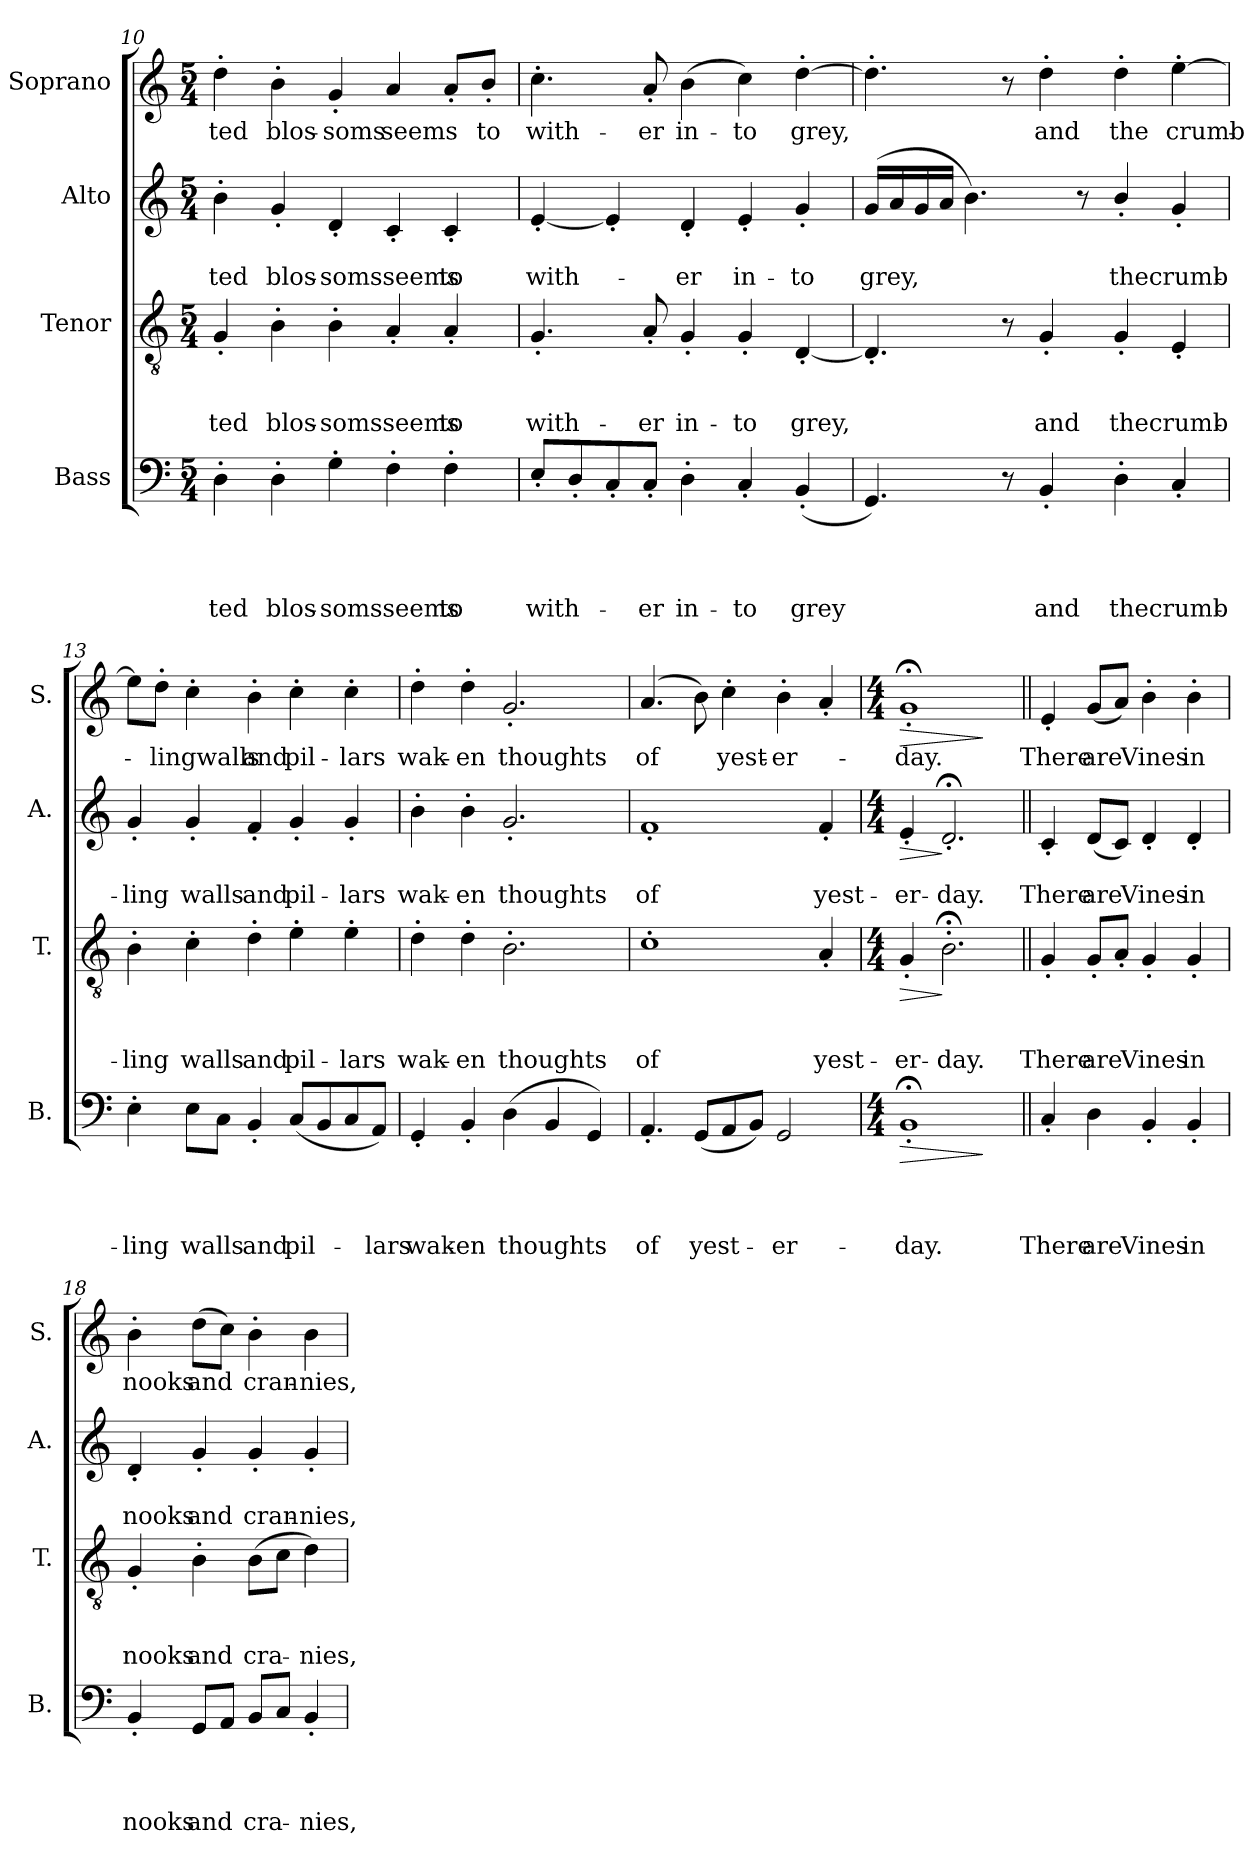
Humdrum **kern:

**kern	**text	**text	**text	**text	**dynam	**kern	**text	**text	**text	**dynam	**kern	**text	**text	**dynam	**kern	**text	**dynam
*part4	*part4	*part4	*part4	*part4	*part4	*part3	*part3	*part3	*part3	*part3	*part2	*part2	*part2	*part2	*part1	*part1	*part1
*staff4	*staff4	*staff4	*staff4	*staff4	*staff4	*staff3	*staff3	*staff3	*staff3	*staff3	*staff2	*staff2	*staff2	*staff2	*staff1	*staff1	*staff1
*I"Bass	*	*	*	*	*	*I"Tenor	*	*	*	*	*I"Alto	*	*	*	*I"Soprano	*	*
*I'B.	*	*	*	*	*	*I'T.	*	*	*	*	*I'A.	*	*	*	*I'S.	*	*
*clefF4	*	*	*	*	*	*clefGv2	*	*	*	*	*clefG2	*	*	*	*clefG2	*	*
*k[]	*	*	*	*	*	*k[]	*	*	*	*	*k[]	*	*	*	*k[]	*	*
*C:	*	*	*	*	*	*C:	*	*	*	*	*C:	*	*	*	*C:	*	*
*M5/4	*	*	*	*	*	*M5/4	*	*	*	*	*M5/4	*	*	*	*M5/4	*	*
=10	=10	=10	=10	=10	=10	=10	=10	=10	=10	=10	=10	=10	=10	=10	=10	=10	=10
!	!	!	!	!LO:LY:b	!	!	!	!	!LO:LY:b	!	!	!	!LO:LY:b	!	!	!LO:LY:b	!
4D'>\	.	.	.	-ted	.	4G'</	.	.	-ted	.	4b'>\	.	-ted	.	4dd'>\	-ted	.
!	!	!	!	!LO:LY:b	!	!	!	!	!LO:LY:b	!	!	!	!LO:LY:b	!	!	!LO:LY:b	!
4D'>\	.	.	.	blos-	.	4B'>\	.	.	blos-	.	4g'</	.	blos-	.	4b'>\	blos-	.
!	!	!	!	!LO:LY:b	!	!	!	!	!LO:LY:b	!	!	!	!LO:LY:b	!	!	!LO:LY:b	!
4G'>\	.	.	.	-somsseems	.	4B'>\	.	.	-somsseems	.	4d'</	.	-somsseems	.	4g'</	-soms	.
!	!	!	!	!	!	!	!	!	!	!	!	!	!	!	!	!LO:LY:b	!
4F'>\	.	.	.	.	.	4A'</	.	.	.	.	4c'</	.	.	.	4a/	seems	.
!	!	!	!	!LO:LY:b	!	!	!	!	!LO:LY:b	!	!	!	!LO:LY:b	!	!	!	!
4F'>\	.	.	.	to	.	4A'</	.	.	to	.	4c'</	.	to	.	8a'</L	.	.
!	!	!	!	!	!	!	!	!	!	!	!	!	!	!	!	!LO:LY:b	!
.	.	.	.	.	.	.	.	.	.	.	.	.	.	.	8b'</J	to	.
=11	=11	=11	=11	=11	=11	=11	=11	=11	=11	=11	=11	=11	=11	=11	=11	=11	=11
!	!	!	!	!LO:LY:b	!	!	!	!	!LO:LY:b	!	!	!	!LO:LY:b	!	!	!LO:LY:b	!
8E'</L	.	.	.	with-	.	4.G'</	.	.	with-	.	[<4e'</	.	with-	.	4.cc'>\	with-	.
8D'</	.	.	.	.	.	.	.	.	.	.	.	.	.	.	.	.	.
8C'</	.	.	.	.	.	.	.	.	.	.	4e'</]	.	.	.	.	.	.
!	!	!	!	!LO:LY:b	!	!	!	!	!LO:LY:b	!	!	!	!	!	!	!LO:LY:b	!
8C'</J	.	.	.	-er	.	8A'</	.	.	-er	.	.	.	.	.	8a'</	-er	.
!	!	!	!	!LO:LY:b	!	!	!	!	!LO:LY:b	!	!	!	!LO:LY:b	!	!	!LO:LY:b	!
4D'>\	.	.	.	in-	.	4G'</	.	.	in-	.	4d'</	.	-er	.	(>4b\	in-	.
!	!	!	!	!LO:LY:b	!	!	!	!	!LO:LY:b	!	!	!	!LO:LY:b	!	!	!LO:LY:b	!
4C'</	.	.	.	-to	.	4G'</	.	.	-to	.	4e'</	.	in-	.	4cc\)	-to	.
!	!	!	!	!LO:LY:b	!	!	!	!	!LO:LY:b	!	!	!	!LO:LY:b	!	!	!LO:LY:b	!
(<4BB'</	.	.	.	grey	.	[<4D'</	.	.	grey,	.	4g'</	.	-to	.	[>4dd'>\	grey,	.
=12	=12	=12	=12	=12	=12	=12	=12	=12	=12	=12	=12	=12	=12	=12	=12	=12	=12
!	!	!	!	!	!	!	!	!	!	!	!	!	!LO:LY:b	!	!	!	!
4.GG/)	.	.	.	.	.	4.D'</]	.	.	.	.	(<16g/LL	.	grey,	.	4.dd'>\]	.	.
.	.	.	.	.	.	.	.	.	.	.	16a/	.	.	.	.	.	.
.	.	.	.	.	.	.	.	.	.	.	16g/	.	.	.	.	.	.
.	.	.	.	.	.	.	.	.	.	.	16a/JJ	.	.	.	.	.	.
.	.	.	.	.	.	.	.	.	.	.	4.b\)	.	.	.	.	.	.
8r	.	.	.	.	.	8r	.	.	.	.	.	.	.	.	8r	.	.
!	!	!	!	!LO:LY:b	!	!	!	!	!LO:LY:b	!	!	!	!	!	!	!LO:LY:b	!
4BB'</	.	.	.	and	.	4G'</	.	.	and	.	.	.	.	.	4dd'>\	and	.
.	.	.	.	.	.	.	.	.	.	.	8r	.	.	.	.	.	.
!	!	!	!	!LO:LY:b	!	!	!	!	!LO:LY:b	!	!	!	!LO:LY:b	!	!	!LO:LY:b	!
4D'>\	.	.	.	thecrumb-	.	4G'</	.	.	thecrumb-	.	4b'>/	.	thecrumb-	.	4dd'>\	the	.
!	!	!	!	!	!	!	!	!	!	!	!	!	!	!	!	!LO:LY:b	!
4C'</	.	.	.	.	.	4E'</	.	.	.	.	4g'</	.	.	.	[>4ee'>\	crumb-	.
=13	=13	=13	=13	=13	=13	=13	=13	=13	=13	=13	=13	=13	=13	=13	=13	=13	=13
!	!	!	!	!LO:LY:b	!	!	!	!	!LO:LY:b	!	!	!	!LO:LY:b	!	!	!	!
4E'>\	.	.	.	-ling	.	4B'>\	.	.	-ling	.	4g'</	.	-ling	.	8ee\L]	.	.
!	!	!	!	!	!	!	!	!	!	!	!	!	!	!	!	!LO:LY:b	!
.	.	.	.	.	.	.	.	.	.	.	.	.	.	.	8dd'>\J	-lingwalls	.
!	!	!	!	!LO:LY:b	!	!	!	!	!LO:LY:b	!	!	!	!LO:LY:b	!	!	!	!
8E\L	.	.	.	walls	.	4c'>\	.	.	walls	.	4g'</	.	walls	.	4cc'>\	.	.
8C\J	.	.	.	.	.	.	.	.	.	.	.	.	.	.	.	.	.
!	!	!	!	!LO:LY:b	!	!	!	!	!LO:LY:b	!	!	!	!LO:LY:b	!	!	!LO:LY:b	!
4BB'</	.	.	.	and	.	4d'>\	.	.	and	.	4f'</	.	and	.	4b'>\	and	.
!	!	!	!	!LO:LY:b	!	!	!	!	!LO:LY:b	!	!	!	!LO:LY:b	!	!	!LO:LY:b	!
(<8C/L	.	.	.	pil-	.	4e'>\	.	.	pil-	.	4g'</	.	pil-	.	4cc'>\	pil-	.
8BB/	.	.	.	.	.	.	.	.	.	.	.	.	.	.	.	.	.
!	!	!	!	!	!	!	!	!	!LO:LY:b	!	!	!	!LO:LY:b	!	!	!LO:LY:b	!
8C/	.	.	.	.	.	4e'>\	.	.	-lars	.	4g'</	.	-lars	.	4cc'>\	-lars	.
!	!	!	!	!LO:LY:b	!	!	!	!	!	!	!	!	!	!	!	!	!
8AA/J)	.	.	.	-lars	.	.	.	.	.	.	.	.	.	.	.	.	.
!!LO:PB:g=z
=14	=14	=14	=14	=14	=14	=14	=14	=14	=14	=14	=14	=14	=14	=14	=14	=14	=14
!	!	!	!	!LO:LY:b	!	!	!	!	!LO:LY:b	!	!	!	!LO:LY:b	!	!	!LO:LY:b	!
4GG'</	.	.	.	wak-	.	4d'>\	.	.	wak-	.	4b'>\	.	wak-	.	4dd'>\	wak-	.
!	!	!	!	!LO:LY:b	!	!	!	!	!LO:LY:b	!	!	!	!LO:LY:b	!	!	!LO:LY:b	!
4BB'</	.	.	.	-en	.	4d'>\	.	.	-en	.	4b'>\	.	-en	.	4dd'>\	-en	.
!	!	!	!	!LO:LY:b	!	!	!	!	!LO:LY:b	!	!	!	!LO:LY:b	!	!	!LO:LY:b	!
(>4D\	.	.	.	thoughts	.	2.B'>\	.	.	thoughts	.	2.g'</	.	thoughts	.	2.g'</	thoughts	.
4BB/	.	.	.	.	.	.	.	.	.	.	.	.	.	.	.	.	.
4GG/)	.	.	.	.	.	.	.	.	.	.	.	.	.	.	.	.	.
=15	=15	=15	=15	=15	=15	=15	=15	=15	=15	=15	=15	=15	=15	=15	=15	=15	=15
!	!	!	!	!LO:LY:b	!	!	!	!	!LO:LY:b	!	!	!	!LO:LY:b	!	!	!LO:LY:b	!
4.AA'</	.	.	.	of	.	1c'>	.	.	of	.	1f'<	.	of	.	(4.a/	of	.
!	!	!	!	!LO:LY:b	!	!	!	!	!	!	!	!	!	!	!	!	!
(<8GG/L	.	.	.	yest-	.	.	.	.	.	.	.	.	.	.	8b\)	.	.
!	!	!	!	!	!	!	!	!	!	!	!	!	!	!	!	!LO:LY:b	!
8AA/	.	.	.	.	.	.	.	.	.	.	.	.	.	.	4cc'>\	yest-	.
8BB/J)	.	.	.	.	.	.	.	.	.	.	.	.	.	.	.	.	.
!	!	!	!	!LO:LY:b	!	!	!	!	!	!	!	!	!	!	!	!LO:LY:b	!
2GG/	.	.	.	-er-	.	.	.	.	.	.	.	.	.	.	4b'>\	-er-	.
!	!	!	!	!	!	!	!	!	!LO:LY:b	!	!	!	!LO:LY:b	!	!	!	!
.	.	.	.	.	.	4A'</	.	.	yest-	.	4f'</	.	yest-	.	4a'</	.	.
=16	=16	=16	=16	=16	=16	=16	=16	=16	=16	=16	=16	=16	=16	=16	=16	=16	=16
*M4/4	*	*	*	*	*	*M4/4	*	*	*	*	*M4/4	*	*	*	*M4/4	*	*
!	!	!	!	!LO:LY:b	!LO:HP:b	!	!	!	!LO:LY:b	!LO:HP:b	!	!	!LO:LY:b	!LO:HP:b	!	!LO:LY:b	!LO:HP:b
1BB;'<	.	.	.	-day.	>	4G'</	.	.	-er-	>	4e'</	.	-er-	>	1g;'<	-day.	>
!	!	!	!	!	!	!	!	!	!LO:LY:b	!	!	!	!LO:LY:b	!	!	!	!
.	.	.	.	.	.	2.B;<'>\	.	.	-day.	]	2.d;'</	.	-day.	]	.	.	.
.	.	.	.	.	]	.	.	.	.	.	.	.	.	.	.	.	]
=17||	=17||	=17||	=17||	=17||	=17||	=17||	=17||	=17||	=17||	=17||	=17||	=17||	=17||	=17||	=17||	=17||	=17||
!	!	!	!	!LO:LY:b	!	!	!	!	!LO:LY:b	!	!	!	!LO:LY:b	!	!	!LO:LY:b	!
4C'</	.	.	.	There	.	4G'</	.	.	There	.	4c'</	.	There	.	4e'</	There	.
!	!	!	!	!LO:LY:b	!	!	!	!	!LO:LY:b	!	!	!	!LO:LY:b	!	!	!LO:LY:b	!
4D\	.	.	.	are	.	8G'</L	.	.	are	.	(<8d/L	.	are	.	(<8g/L	are	.
.	.	.	.	.	.	8A'</J	.	.	.	.	8c/J)	.	.	.	8a/J)	.	.
!	!	!	!	!LO:LY:b	!	!	!	!	!LO:LY:b	!	!	!	!LO:LY:b	!	!	!LO:LY:b	!
4BB'</	.	.	.	Vines	.	4G'</	.	.	Vines	.	4d'</	.	Vines	.	4b'>\	Vines	.
!	!	!	!	!LO:LY:b	!	!	!	!	!LO:LY:b	!	!	!	!LO:LY:b	!	!	!LO:LY:b	!
4BB'</	.	.	.	in	.	4G'</	.	.	in	.	4d'</	.	in	.	4b'>\	in	.
=18	=18	=18	=18	=18	=18	=18	=18	=18	=18	=18	=18	=18	=18	=18	=18	=18	=18
!	!	!	!	!LO:LY:b	!	!	!	!	!LO:LY:b	!	!	!	!LO:LY:b	!	!	!LO:LY:b	!
4BB'</	.	.	.	nooks	.	4G'</	.	.	nooks	.	4d'</	.	nooks	.	4b'>\	nooks	.
!	!	!	!	!LO:LY:b	!	!	!	!	!LO:LY:b	!	!	!	!LO:LY:b	!	!	!LO:LY:b	!
8GG/L	.	.	.	and	.	4B'>\	.	.	and	.	4g'</	.	and	.	(>8dd\L	and	.
8AA/J	.	.	.	.	.	.	.	.	.	.	.	.	.	.	8cc\J)	.	.
!	!	!	!	!LO:LY:b	!	!	!	!	!LO:LY:b	!	!	!	!LO:LY:b	!	!	!LO:LY:b	!
8BB/L	.	.	.	cra-	.	(>8B\L	.	.	cra-	.	4g'</	.	cran-	.	4b'>\	cran-	.
8C/J	.	.	.	.	.	8c\J	.	.	.	.	.	.	.	.	.	.	.
!	!	!	!	!LO:LY:b	!	!	!	!	!LO:LY:b	!	!	!	!LO:LY:b	!	!	!LO:LY:b	!
4BB'</	.	.	.	-nies,	.	4d\)	.	.	-nies,	.	4g'</	.	-nies,	.	4b\	-nies,	.
=	=	=	=	=	=	=	=	=	=	=	=	=	=	=	=	=	=
*-	*-	*-	*-	*-	*-	*-	*-	*-	*-	*-	*-	*-	*-	*-	*-	*-	*-
